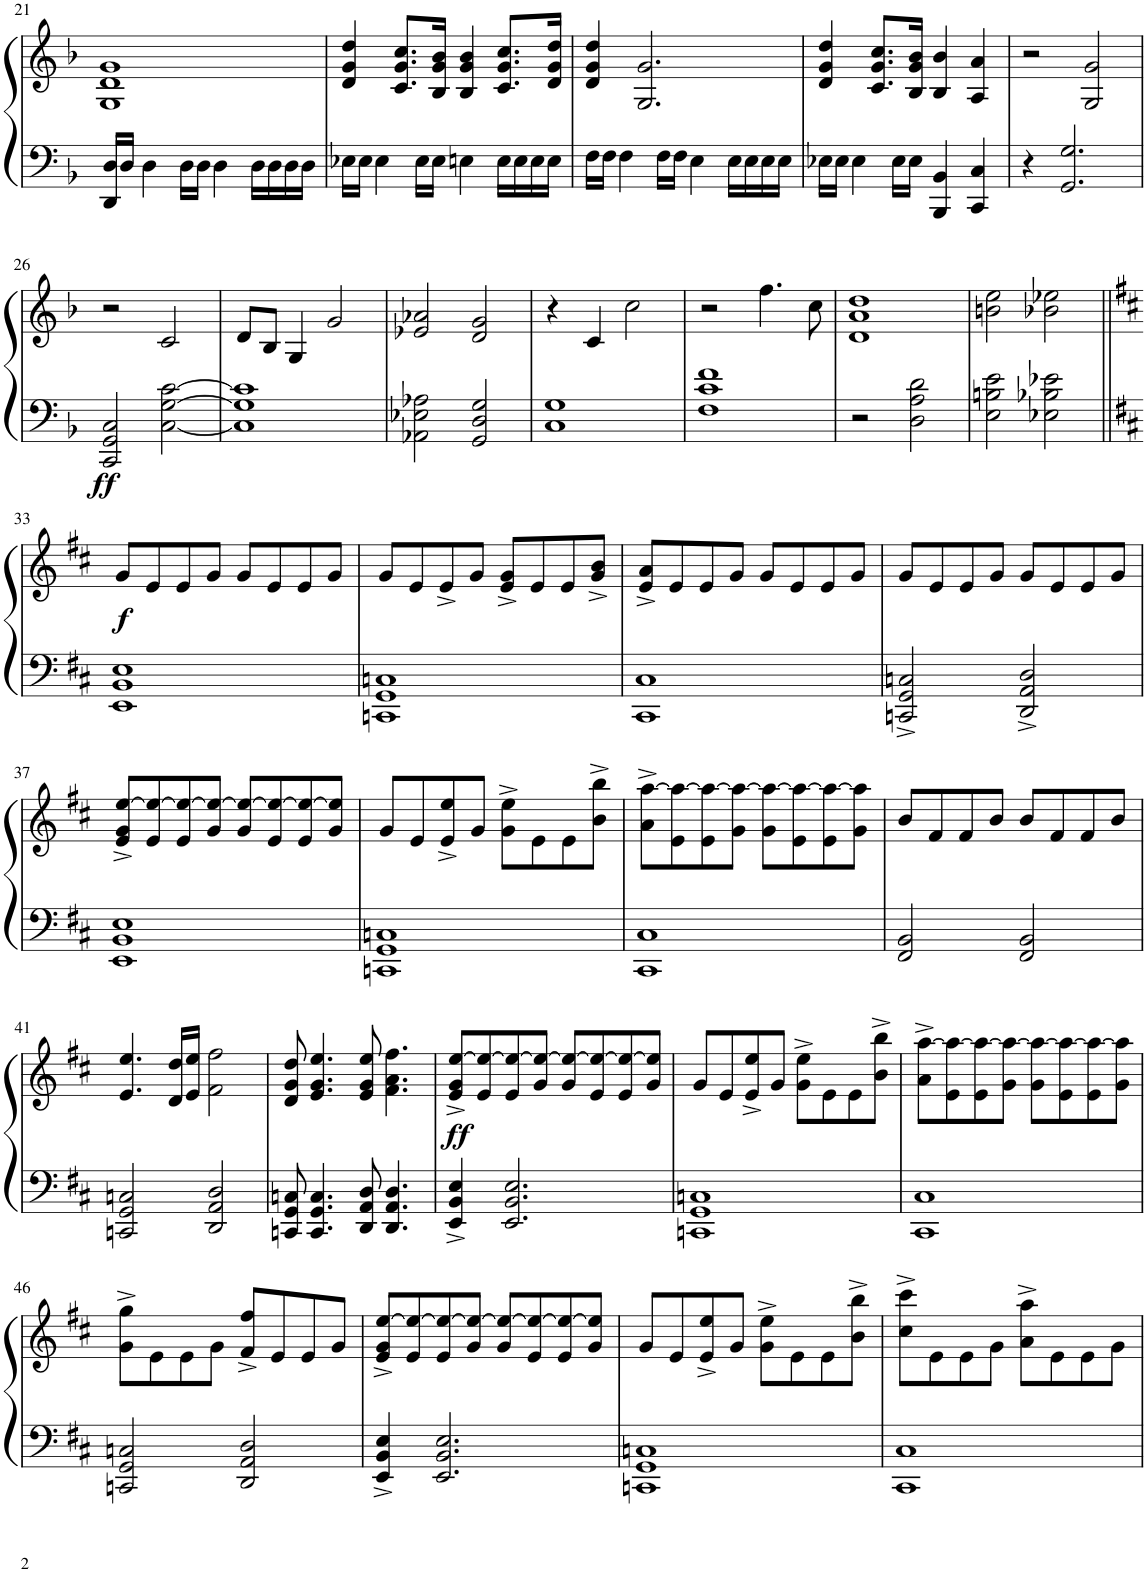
**kern	**kern	**dynam
*part1	*part1	*part1
*staff2	*staff1	*staff1/2
*I"Piano	*	*
*I'Pno.	*	*
!!LO:PB:g=z
*clefF4	*clefG2	*
*k[b-]	*k[b-]	*
*M4/4	*M4/4	*
=21	=21	=21
16DD/ 16D/LL	1G 1d 1g	.
16D/JJ	.	.
4D\	.	.
16D\LL	.	.
16D\JJ	.	.
4D\	.	.
16D\LL	.	.
16D\	.	.
16D\	.	.
16D\JJ	.	.
=22	=22	=22
16E-X\LL	4d/ 4g/ 4dd/	.
16E-\JJ	.	.
4E-\	.	.
.	8.c/ 8.g/ 8.cc/L	.
16E-\LL	.	.
16E-\JJ	16B-/ 16g/ 16b-/Jk	.
4En\	4B-/ 4g/ 4b-/	.
16E\LL	8.c/ 8.g/ 8.cc/L	.
16E\	.	.
16E\	.	.
16E\JJ	16d/ 16g/ 16dd/Jk	.
=23	=23	=23
16F\LL	4d/ 4g/ 4dd/	.
16F\JJ	.	.
4F\	.	.
.	2.G/ 2.g/	.
16F\LL	.	.
16F\JJ	.	.
4E\	.	.
16E\LL	.	.
16E\	.	.
16E\	.	.
16E\JJ	.	.
=24	=24	=24
16E-X\LL	4d/ 4g/ 4dd/	.
16E-\JJ	.	.
4E-\	.	.
.	8.c/ 8.g/ 8.cc/L	.
16E-\LL	.	.
16E-\JJ	16B-/ 16g/ 16b-/Jk	.
4BBB-/ 4BB-/	4B-/ 4b-/	.
4CC/ 4C/	4A/ 4a/	.
=25	=25	=25
4r	2r	.
2.GG/ 2.G/	.	.
.	2G/ 2g/	.
!!LO:LB:g=z
=26	=26	=26
!	!	!LO:DY:b=2
2CC/ 2GG/ 2C/	2r	ff
[2C\ [2G\ [2c\	2c/	.
=27	=27	=27
1C] 1G] 1c]	8d/L	.
.	8B-/J	.
.	4G/	.
.	2g/	.
=28	=28	=28
2AA-X\ 2E-X\ 2A-X\	2e-X/ 2a-X/	.
2GG/ 2D/ 2G/	2d/ 2g/	.
=29	=29	=29
1C 1G	4r	.
.	4c/	.
.	2cc\	.
=30	=30	=30
1F 1c 1f	2r	.
.	4.ff\	.
.	8cc\	.
=31	=31	=31
2r	1d 1a 1dd	.
2D\ 2A\ 2d\	.	.
=32	=32	=32
2E\ 2Bn\ 2e\	2bn\ 2ee\	.
2E-X\ 2B-X\ 2e-X\	2b-X\ 2ee-X\	.
!!LO:LB:g=z
=33||	=33||	=33||
*k[f#c#]	*k[f#c#]	*
!	!	!LO:DY:b
1EE 1BB 1E	8g/L	f
.	8e/	.
.	8e/	.
.	8g/J	.
.	8g/L	.
.	8e/	.
.	8e/	.
.	8g/J	.
=34	=34	=34
1CCn 1GG 1Cn	8g/L	.
.	8e/	.
.	8e^/	.
.	8g/J	.
.	8e/^ 8g/^L	.
.	8e/	.
.	8e/	.
.	8g/^ 8b/^J	.
=35	=35	=35
1CC# 1C#	8e/^ 8a/^L	.
.	8e/	.
.	8e/	.
.	8g/J	.
.	8g/L	.
.	8e/	.
.	8e/	.
.	8g/J	.
=36	=36	=36
2CCn/^ 2GG/^ 2Cn/^	8g/L	.
.	8e/	.
.	8e/	.
.	8g/J	.
2DD/^ 2AA/^ 2D/^	8g/L	.
.	8e/	.
.	8e/	.
.	8g/J	.
!!LO:LB:g=z
=37	=37	=37
1EE 1BB 1E	8e/^ 8g/^ [8ee/^L	.
.	8e/ 8ee/_	.
.	8e/ 8ee/_	.
.	8g/ 8ee/_J	.
.	8g/ 8ee/_L	.
.	8e/ 8ee/_	.
.	8e/ 8ee/_	.
.	8g/ 8ee/]J	.
=38	=38	=38
1CCn 1GG 1Cn	8g/L	.
.	8e/	.
.	8e/^ 8ee/^	.
.	8g/J	.
.	8g\^ 8ee\^L	.
.	8e\	.
.	8e\	.
.	8b\^ 8bb\^J	.
=39	=39	=39
1CC# 1C#	8a\^ [8aa\^L	.
.	8e\ 8aa\_	.
.	8e\ 8aa\_	.
.	8g\ 8aa\_J	.
.	8g\ 8aa\_L	.
.	8e\ 8aa\_	.
.	8e\ 8aa\_	.
.	8g\ 8aa\]J	.
=40	=40	=40
2FF#/ 2BB/	8b/L	.
.	8f#/	.
.	8f#/	.
.	8b/J	.
2FF#/ 2BB/	8b/L	.
.	8f#/	.
.	8f#/	.
.	8b/J	.
!!LO:LB:g=z
=41	=41	=41
2CCn/ 2GG/ 2Cn/	4.e/ 4.ee/	.
.	16d/ 16dd/LL	.
.	16e/ 16ee/JJ	.
2DD/ 2AA/ 2D/	2f#\ 2ff#\	.
=42	=42	=42
8CCn/ 8GG/ 8Cn/	8d/ 8g/ 8dd/	.
4.CC/ 4.GG/ 4.C/	4.e/ 4.g/ 4.ee/	.
8DD/ 8AA/ 8D/	8e/ 8g/ 8ee/	.
4.DD/ 4.AA/ 4.D/	4.f#\ 4.a\ 4.ff#\	.
=43	=43	=43
!	!	!LO:DY:a=2
4EE/^ 4BB/^ 4E/^	8e/^ 8g/^ [8ee/^L	ff
.	8e/ 8ee/_	.
2.EE/ 2.BB/ 2.E/	8e/ 8ee/_	.
.	8g/ 8ee/_J	.
.	8g/ 8ee/_L	.
.	8e/ 8ee/_	.
.	8e/ 8ee/_	.
.	8g/ 8ee/]J	.
=44	=44	=44
1CCn 1GG 1Cn	8g/L	.
.	8e/	.
.	8e/^ 8ee/^	.
.	8g/J	.
.	8g\^ 8ee\^L	.
.	8e\	.
.	8e\	.
.	8b\^ 8bb\^J	.
=45	=45	=45
1CC# 1C#	8a\^ [8aa\^L	.
.	8e\ 8aa\_	.
.	8e\ 8aa\_	.
.	8g\ 8aa\_J	.
.	8g\ 8aa\_L	.
.	8e\ 8aa\_	.
.	8e\ 8aa\_	.
.	8g\ 8aa\]J	.
!!LO:LB:g=z
=46	=46	=46
2CCn/ 2GG/ 2Cn/	8g\^ 8gg\^L	.
.	8e\	.
.	8e\	.
.	8g\J	.
2DD/ 2AA/ 2D/	8f#/^ 8ff#/^L	.
.	8e/	.
.	8e/	.
.	8g/J	.
=47	=47	=47
4EE/^ 4BB/^ 4E/^	8e/^ 8g/^ [8ee/^L	.
.	8e/ 8ee/_	.
2.EE/ 2.BB/ 2.E/	8e/ 8ee/_	.
.	8g/ 8ee/_J	.
.	8g/ 8ee/_L	.
.	8e/ 8ee/_	.
.	8e/ 8ee/_	.
.	8g/ 8ee/]J	.
=48	=48	=48
1CCn 1GG 1Cn	8g/L	.
.	8e/	.
.	8e/^ 8ee/^	.
.	8g/J	.
.	8g\^ 8ee\^L	.
.	8e\	.
.	8e\	.
.	8b\^ 8bb\^J	.
=49	=49	=49
1CC# 1C#	8cc#\^ 8ccc#\^L	.
.	8e\	.
.	8e\	.
.	8g\J	.
.	8a\^ 8aa\^L	.
.	8e\	.
.	8e\	.
.	8g\J	.
=	=	=
*-	*-	*-
